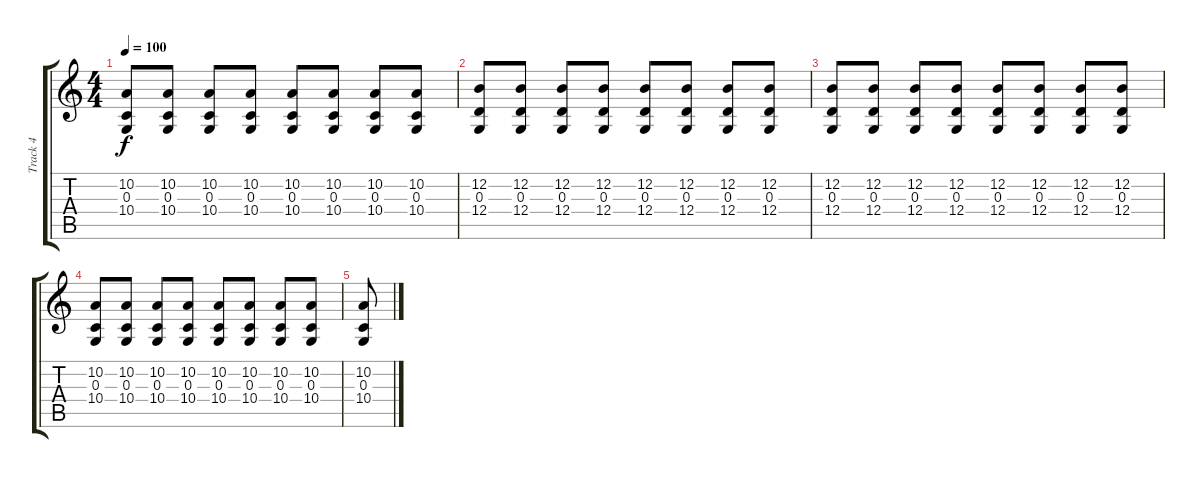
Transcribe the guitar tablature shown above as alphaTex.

\track ("Track 4" "Track 4") {instrument pizzicatostrings}
\staff {score tabs}
\tuning (E4 B3 G3 D3 A2 E2) {hide}
\ts (4 4)
\tempo 100
\clef g2
\ks c
(10.2 0.3 10.4).8{dy f} (10.2 0.3 10.4).8 (10.2 0.3 10.4).8 (10.2 0.3 10.4).8 (10.2 0.3 10.4).8 (10.2 0.3 10.4).8 (10.2 0.3 10.4).8 (10.2 0.3 10.4).8 |
(12.2 0.3 12.4).8 (12.2 0.3 12.4).8 (12.2 0.3 12.4).8 (12.2 0.3 12.4).8 (12.2 0.3 12.4).8 (12.2 0.3 12.4).8 (12.2 0.3 12.4).8 (12.2 0.3 12.4).8 |
(12.2 0.3 12.4).8 (12.2 0.3 12.4).8 (12.2 0.3 12.4).8 (12.2 0.3 12.4).8 (12.2 0.3 12.4).8 (12.2 0.3 12.4).8 (12.2 0.3 12.4).8 (12.2 0.3 12.4).8 |
(10.2 0.3 10.4).8 (10.2 0.3 10.4).8 (10.2 0.3 10.4).8 (10.2 0.3 10.4).8 (10.2 0.3 10.4).8 (10.2 0.3 10.4).8 (10.2 0.3 10.4).8 (10.2 0.3 10.4).8 |
(10.2 0.3 10.4).8
